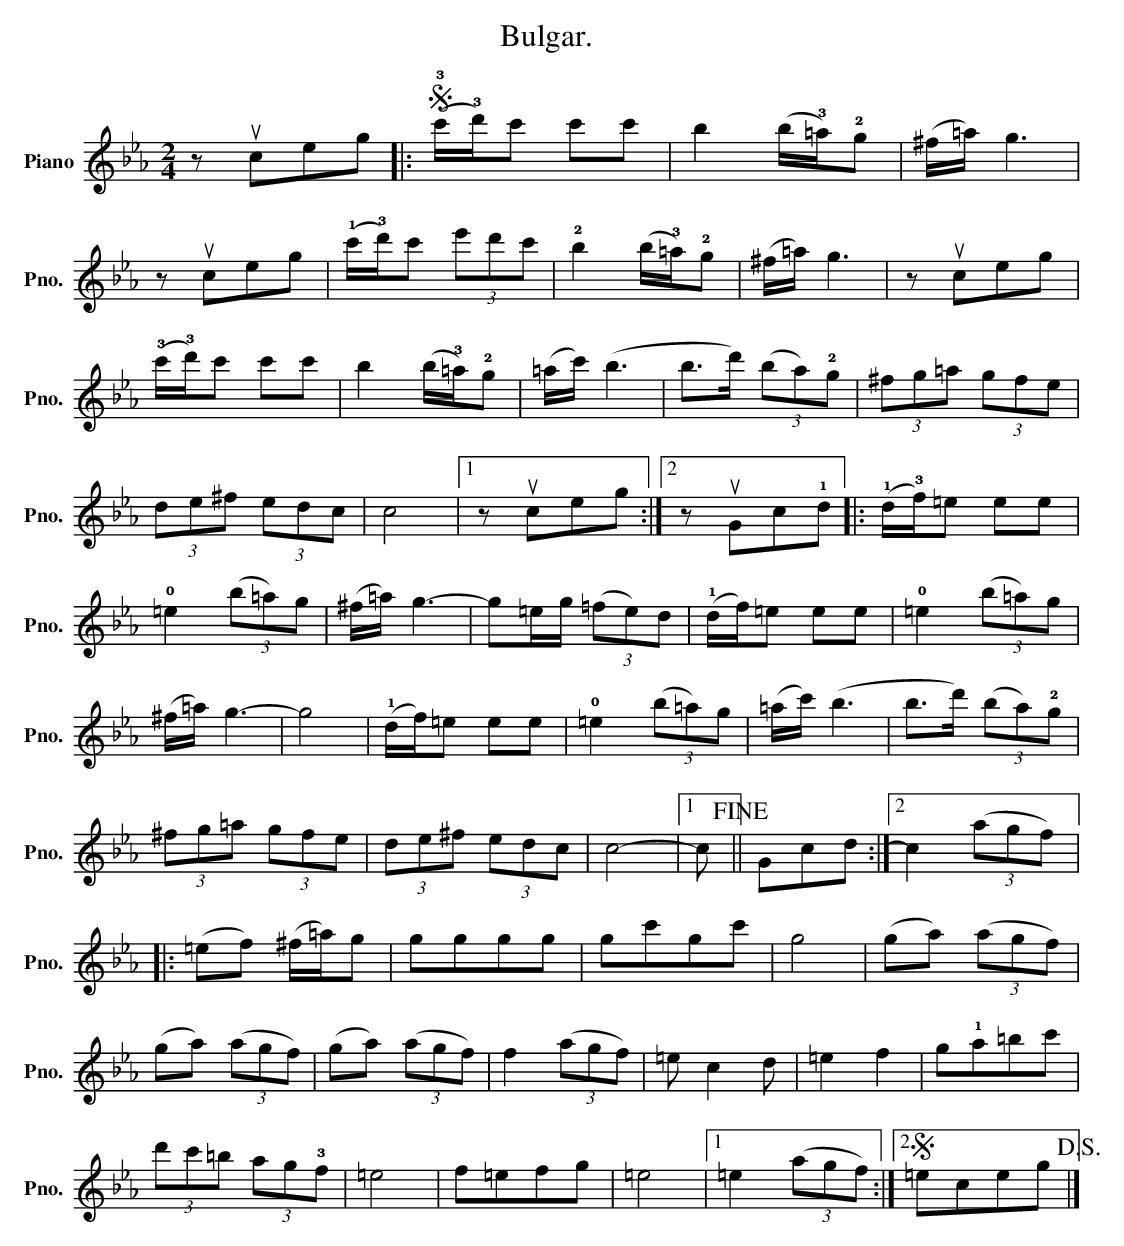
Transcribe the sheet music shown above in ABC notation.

X:1
T:Bulgar.
L:1/8
M:2/4
K:Cmin
V:1 treble nm="Piano" snm="Pno."
V:1
 z uceg |:S (!3!c'/!3!d'/)c' c'c' | b2 (b/!3!=a/)!2!g | (^f/=a/) g3 |$ z uceg | %5
 (!1!c'/!3!d'/)c' (3e'd'c' | !2!b2 (b/!3!=a/)!2!g | (^f/=a/) g3 | z uceg |$ (!3!c'/!3!d'/)c' c'c' | %10
 b2 (b/!3!=a/)!2!g | (=a/c'/) (b3 | b>d') (3(ba)!2!g | (3^fg=a (3gfe |$ (3de^f (3edc | c4 |1 %16
 z uceg :|2 z uGc!1!d |: (!1!d/!3!f/)=e ee |$ !0!=e2 (3(b=a)g | (^f/=a/) g3- | g=e/g/ (3(=fe)d | %22
 (!1!d/f/)=e ee | !0!=e2 (3(b=a)g |$ (^f/=a/) g3- | g4 | (!1!d/f/)=e ee | !0!=e2 (3(b=a)g | %28
 (=a/c'/) (b3 | b>d') (3(ba)!2!g |$ (3^fg=a (3gfe | (3de^f (3edc | c4- |1 c!fine! || Gcd :|2 %35
 c2 (3(agf) |:$ (=ef) (^f/=a/)g | gggg | gc'gc' | g4 | (ga) (3(agf) |$ (ga) (3(agf) | %42
 (ga) (3(agf) | f2 (3(agf) | =e c2 d | =e2 f2 | g!1!a=bc' |$ (3d'c'=b (3ag!3!f | =e4 | f=efg | %50
 =e4 |1 =e2 (3(agf) :|2S =eceg!D.S.! |] %53
